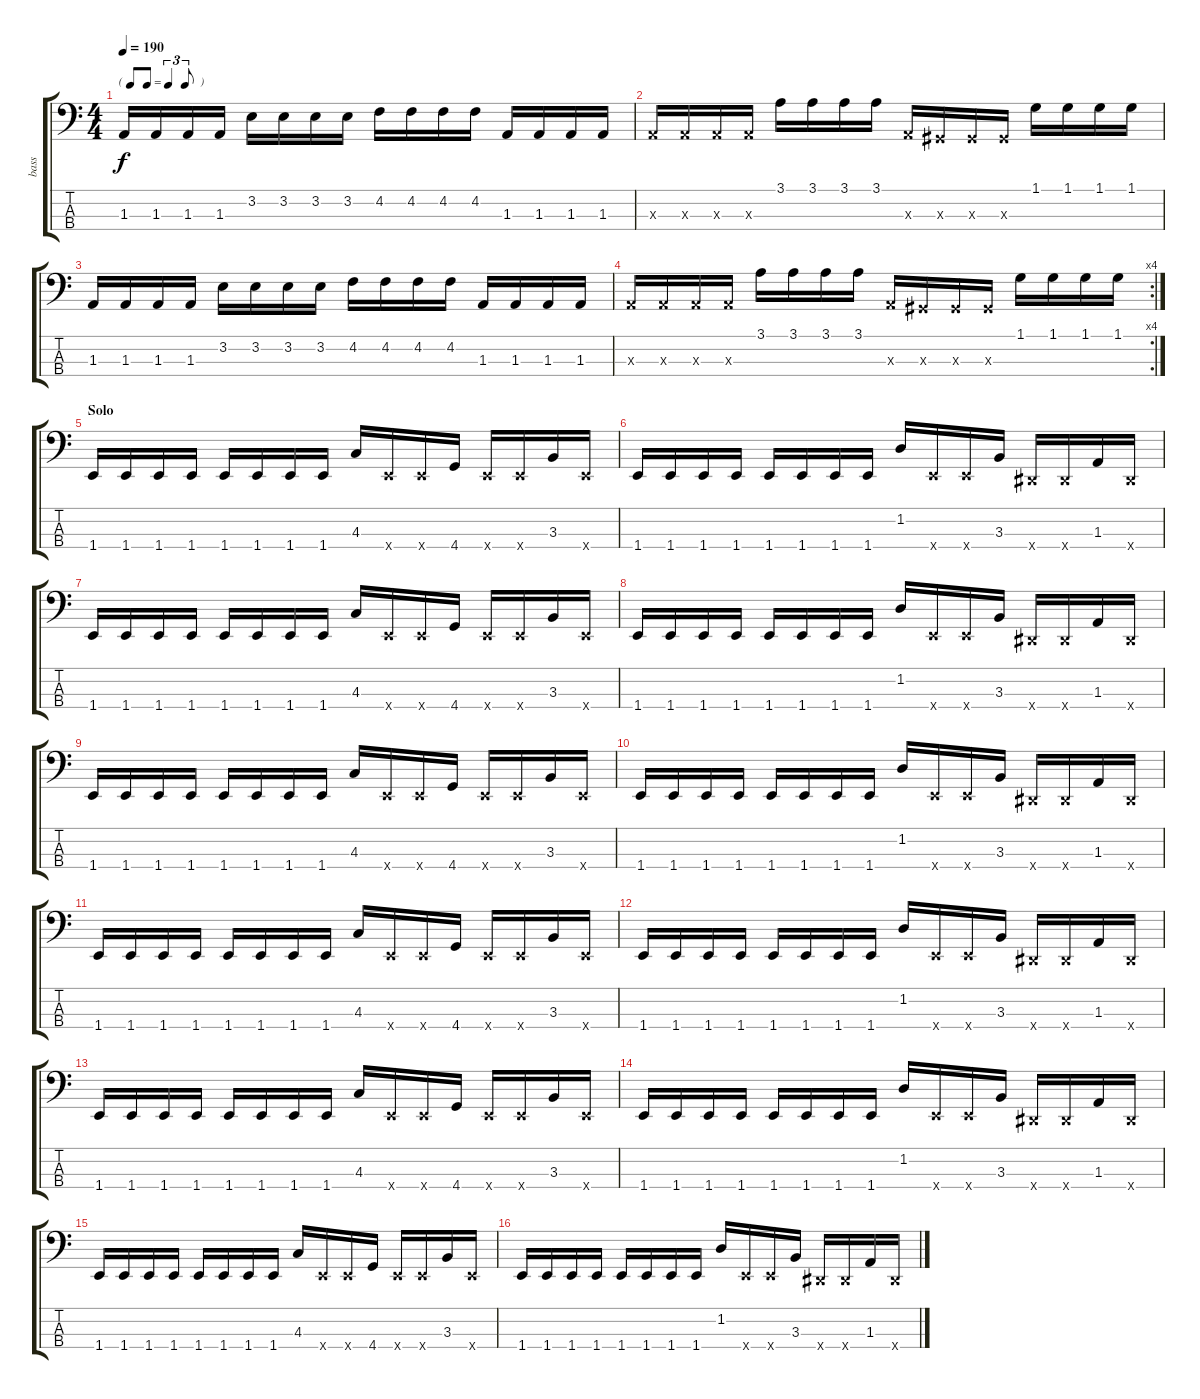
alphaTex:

\track ("bass" "bass") {instrument slapbass1}
\staff {score tabs}
\tuning (Gb2 Db2 Ab1 Eb1) {hide}
\ts (4 4)
\tf triplet8th
\tempo 190
\clef f4
\ks c
1.3.16{dy f} 1.3.16 1.3.16 1.3.16 3.2.16 3.2.16 3.2.16 3.2.16 4.2.16 4.2.16 4.2.16 4.2.16 1.3.16 1.3.16 1.3.16 1.3.16 |
1.3{x}.16 1.3{x}.16 1.3{x}.16 1.3{x}.16 3.1.16 3.1.16 3.1.16 3.1.16 1.3{x}.16 0.3{x}.16 0.3{x}.16 0.3{x}.16 1.1.16 1.1.16 1.1.16 1.1.16 |
1.3.16 1.3.16 1.3.16 1.3.16 3.2.16 3.2.16 3.2.16 3.2.16 4.2.16 4.2.16 4.2.16 4.2.16 1.3.16 1.3.16 1.3.16 1.3.16 |
\rc 4
1.3{x}.16 1.3{x}.16 1.3{x}.16 1.3{x}.16 3.1.16 3.1.16 3.1.16 3.1.16 1.3{x}.16 0.3{x}.16 0.3{x}.16 0.3{x}.16 1.1.16 1.1.16 1.1.16 1.1.16 |
\section ("" "Solo")
1.4.16 1.4.16 1.4.16 1.4.16 1.4.16 1.4.16 1.4.16 1.4.16 4.3.16 1.4{x}.16 1.4{x}.16 4.4.16 1.4{x}.16 1.4{x}.16 3.3.16 1.4{x}.16 |
1.4.16 1.4.16 1.4.16 1.4.16 1.4.16 1.4.16 1.4.16 1.4.16 1.2.16 1.4{x}.16 1.4{x}.16 3.3.16 0.4{x}.16 0.4{x}.16 1.3.16 0.4{x}.16 |
1.4.16 1.4.16 1.4.16 1.4.16 1.4.16 1.4.16 1.4.16 1.4.16 4.3.16 1.4{x}.16 1.4{x}.16 4.4.16 1.4{x}.16 1.4{x}.16 3.3.16 1.4{x}.16 |
1.4.16 1.4.16 1.4.16 1.4.16 1.4.16 1.4.16 1.4.16 1.4.16 1.2.16 1.4{x}.16 1.4{x}.16 3.3.16 0.4{x}.16 0.4{x}.16 1.3.16 0.4{x}.16 |
1.4.16 1.4.16 1.4.16 1.4.16 1.4.16 1.4.16 1.4.16 1.4.16 4.3.16 1.4{x}.16 1.4{x}.16 4.4.16 1.4{x}.16 1.4{x}.16 3.3.16 1.4{x}.16 |
1.4.16 1.4.16 1.4.16 1.4.16 1.4.16 1.4.16 1.4.16 1.4.16 1.2.16 1.4{x}.16 1.4{x}.16 3.3.16 0.4{x}.16 0.4{x}.16 1.3.16 0.4{x}.16 |
1.4.16 1.4.16 1.4.16 1.4.16 1.4.16 1.4.16 1.4.16 1.4.16 4.3.16 1.4{x}.16 1.4{x}.16 4.4.16 1.4{x}.16 1.4{x}.16 3.3.16 1.4{x}.16 |
1.4.16 1.4.16 1.4.16 1.4.16 1.4.16 1.4.16 1.4.16 1.4.16 1.2.16 1.4{x}.16 1.4{x}.16 3.3.16 0.4{x}.16 0.4{x}.16 1.3.16 0.4{x}.16 |
1.4.16 1.4.16 1.4.16 1.4.16 1.4.16 1.4.16 1.4.16 1.4.16 4.3.16 1.4{x}.16 1.4{x}.16 4.4.16 1.4{x}.16 1.4{x}.16 3.3.16 1.4{x}.16 |
1.4.16 1.4.16 1.4.16 1.4.16 1.4.16 1.4.16 1.4.16 1.4.16 1.2.16 1.4{x}.16 1.4{x}.16 3.3.16 0.4{x}.16 0.4{x}.16 1.3.16 0.4{x}.16 |
1.4.16 1.4.16 1.4.16 1.4.16 1.4.16 1.4.16 1.4.16 1.4.16 4.3.16 1.4{x}.16 1.4{x}.16 4.4.16 1.4{x}.16 1.4{x}.16 3.3.16 1.4{x}.16 |
1.4.16 1.4.16 1.4.16 1.4.16 1.4.16 1.4.16 1.4.16 1.4.16 1.2.16 1.4{x}.16 1.4{x}.16 3.3.16 0.4{x}.16 0.4{x}.16 1.3.16 0.4{x}.16
